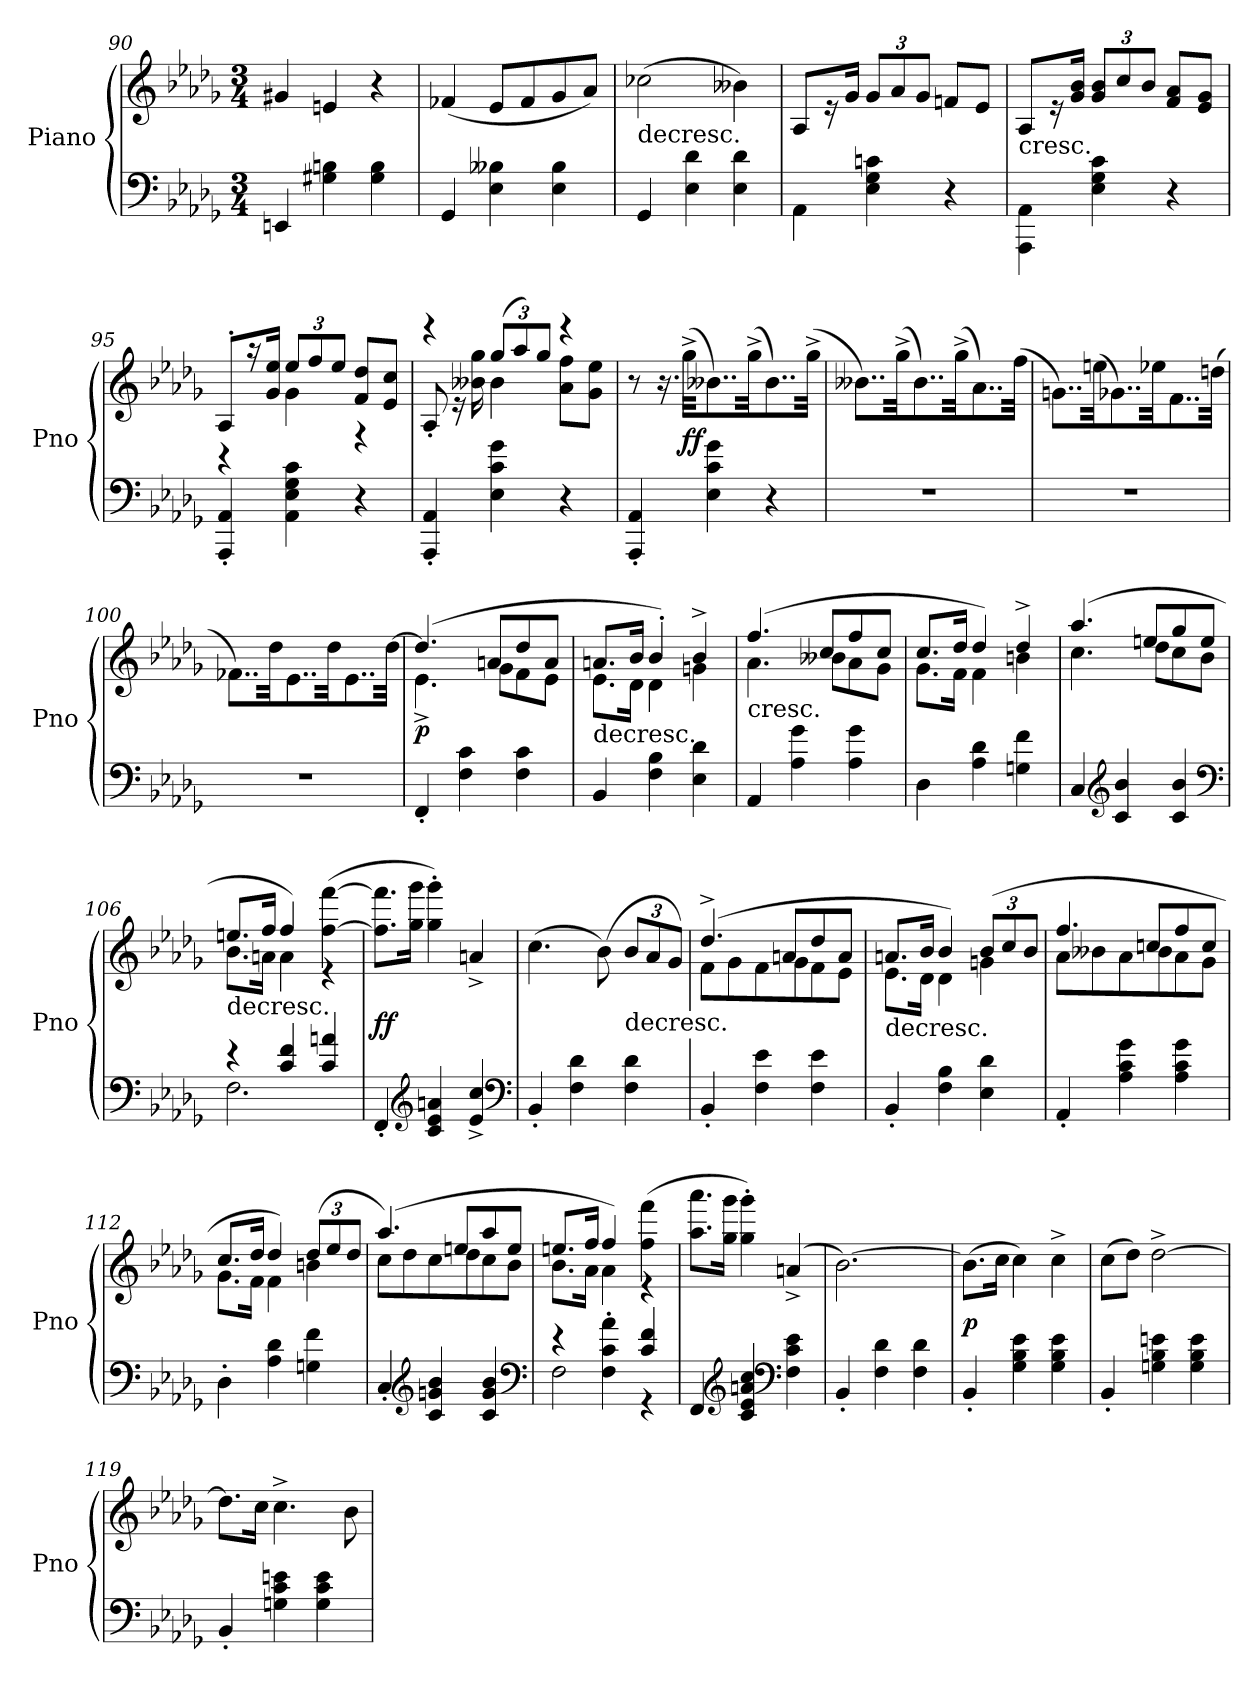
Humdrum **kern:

**kern	**kern	**dynam
*part1	*part1	*part1
*staff2	*staff1	*staff1/2
*I"Piano	*	*
*I'Pno	*	*
*clefF4	*clefG2	*
*k[b-e-a-d-g-]	*k[b-e-a-d-g-]	*
*b-:	*b-:	*
*M3/4	*M3/4	*
=90	=90	=90
4EEn/	4g#X/	.
4G#X\ 4Bn\	4en/	.
4G#\ 4B\	4r	.
=91	=91	=91
4GG-/	(4f-X/	.
4E-\ 4B--X\	8e-/L	.
.	8f-/	.
4E-\ 4B--\	8g-/	.
.	8a-/J)	.
=92	=92	=92
!	!LO:TX:c:t=decresc.	!
4GG-/	(2cc-X\	.
4E-\ 4d-\	.	.
4E-\ 4d-\	4b--X\)	.
=93	=93	=93
4AA-\	8A-/L	.
.	16r	.
.	16g-/Jk	.
4E-\ 4G-\ 4cn\	12g-/L	.
.	12a-/	.
.	12g-/J	.
4r	8fn/L	.
.	8e-/J	.
=94	=94	=94
!	!LO:TX:c:t=cresc.	!
4AAA-\ 4AA-\	8A-/L	.
.	16r	.
.	16g-/ 16b-/Jk	.
4E-\ 4G-\ 4c\	12g-/ 12b-/L	.
.	12cc/	.
.	12b-/J	.
4r	8f/ 8a-/L	.
.	8e-/ 8g-/J	.
=95	=95	=95
*	*^	*
4AAA-'/ 4AA-'/	8A-'/L	4r	.
.	16r	.	.
.	16g-/ 16ee-/Jk	.	.
4AA-\ 4E-\ 4G-\ 4c\	12ee-/L	4g-\	.
.	12ff/	.	.
.	12ee-/J	.	.
4r	8f/ 8dd-/L	4r	.
.	8e-/ 8cc/J	.	.
=96	=96	=96	=96
4AAA-'/ 4AA-'/	4r	8A-'/	.
.	.	16r	.
.	.	16b--X\ 16gg-\	.
4E-\ 4c\ 4g-\	(12gg-/L	4b--\	.
.	12aa-/)	.	.
.	12gg-/J	.	.
4r	4r	8a-\ 8ff\L	.
.	.	8g-\ 8ee-\J	.
*	*v	*v	*
=97	=97	=97
4AAA-'/ 4AA-'/	8r	.
.	16.r	.
.	(32gg-^\KKL	ff
4E-\ 4c\ 4g-\	8..b--X\)	.
.	(32gg-^\KK	.
4r	8..b--\)	.
.	(32gg-^\Jkk	.
=98	=98	=98
2.r	8..b--X\L)	.
.	(32gg-^\KK	.
.	8..b--\)	.
.	(32gg-^\KK	.
.	8..a-\)	.
.	(32ff\Jkk	.
=99	=99	=99
2.r	8..gn\L)	.
.	(32een\KK	.
.	8..g-X\)	.
.	32ee-X\KK	.
.	8..f\	.
.	(32ddn\Jkk	.
=100	=100	=100
2.r	8..f-X\L)	.
.	32dd-\KK	.
.	8..e-\	.
.	32dd-\KK	.
.	8..e-\	.
.	[32dd-\Jkk	.
=101	=101	=101
*	*^	*
4FF'/	(4.dd-/]	4.e-^\	p
4F\ 4c\	.	.	.
.	8an/L	8g-\L	.
4F\ 4c\	8dd-/	8f\	.
.	8a/J	8e-\J	.
=102	=102	=102	=102
!	!LO:TX:c:t=decresc.	!	!
4BB-/	8.an/L	8.e-\L	.
.	16b-/Jk	16d-\Jk	.
4F\ 4B-\	4b-'/)	4d-\	.
4E-\ 4d-\	4b-^/	4gn\	.
=103	=103	=103	=103
!	!LO:TX:c:t=cresc.	!	!
4AA-/	(4.ff/	4.a-\	.
4A-\ 4g-\	.	.	.
.	8cc/L	8b--X\L	.
4A-\ 4g-\	8ff/	8a-\	.
.	8cc/J	8g-\J	.
=104	=104	=104	=104
4D-\	8.cc/L	8.g-\L	.
.	16dd-/Jk	16f\Jk	.
4A-\ 4d-\	4dd-/)	4f\	.
4Gn\ 4f\	4dd-^/	4bn\	.
=105	=105	=105	=105
4C/	(4.aa-/	4.cc\	.
*clefG2	*	*	*
4c/ 4b-/	.	.	.
.	8een/L	8dd-\L	.
4c/ 4b-/	8gg-/	8cc\	.
.	8ee/J	8b-\J	.
*clefF4	*	*	*
=106	=106	=106	=106
*^	*	*	*
!	!	!LO:TX:c:t=decresc.	!	!
4r	2.F\	8.een/L	8.b-\L	.
.	.	16ff/Jk	16an\Jk	.
4c/ 4f/	.	4ff/)	4a\	.
4c/ 4an/	.	([4ff\ [4fff\	4r	.
*v	*v	*	*	*
*	*v	*v	*
=107	=107	=107
4FF'/	8.ff]\ 8.fff]\L	ff
.	16gg-\ 16ggg-\Jk	.
*clefG2	*	*
4c/ 4e-/ 4an/	4gg-'\ 4ggg-'\)	.
4e-^/ 4cc^/	4an^/	.
*clefF4	*	*
=108	=108	=108
4BB-'/	(4.cc\	.
4F\ 4d-\	.	.
.	(8b-\)	.
!	!LO:TX:c:t=decresc.	!
4F\ 4d-\	12b-/L	.
.	12a-/	.
.	12g-/J)	.
=109	=109	=109
*	*^	*
4BB-'/	(4.dd-^/	8f\L	.
.	.	8g-\	.
4F\ 4e-\	.	8f\	.
.	8an/L	8g-\	.
4F\ 4e-\	8dd-/	8f\	.
.	8a/J	8e-\J	.
=110	=110	=110	=110
!	!LO:TX:c:t=decresc.	!	!
4BB-'/	8.an/L	8.e-\L	.
.	16b-/Jk	16d-\Jk	.
4F\ 4B-\	4b-/)	4d-\	.
4E-\ 4d-\	(12b-/L	4gn\	.
.	12cc/	.	.
.	12b-/J	.	.
=111	=111	=111	=111
4AA-'/	4.ff/	8a-\L	.
.	.	8b--X\	.
4A-\ 4c\ 4g-\	.	8a-\	.
.	8ccn/L	8b--\	.
4A-\ 4c\ 4g-\	8ff/	8a-\	.
.	8cc/J	8g-\J	.
=112	=112	=112	=112
4D-'\	8.cc/L	8.g-\L	.
.	16dd-/Jk	16f\Jk	.
4A-\ 4d-\	4dd-/)	4f\	.
4Gn\ 4f\	(12dd-/L	4bn\	.
.	12ee-/	.	.
.	12dd-/J	.	.
=113	=113	=113	=113
4C'/	(4.aa-/)	8cc\L	.
.	.	8dd-\	.
*clefG2	*	*	*
4c/ 4gn/ 4b-/	.	8cc\	.
.	8een/L	8dd-\	.
4c/ 4g/ 4b-/	8aa-/	8cc\	.
.	8ee/J	8b-\J	.
*clefF4	*	*	*
=114	=114	=114	=114
*^	*	*	*
4r	2F\	8.een/L	8.b-\L	.
.	.	16ff/Jk	16a-\Jk	.
4F'\ 4c'\ 4a-'\	.	4ff/)	4a-\	.
4c/ 4f/	4r	(4ff\ 4fff\	4r	.
*v	*v	*	*	*
*	*v	*v	*
=115	=115	=115
4FF/	8.aa-\ 8.aaa-\L	.
.	16gg-\ 16ggg-\Jk	.
*clefG2	*	*
4c/ 4e-/ 4an/ 4cc/	4gg-'\ 4ggg-'\)	.
*clefF4	*	*
4F\ 4c\ 4e-\	(4an^/	.
=116	=116	=116
4BB-'/	[2.b-\)	.
4F\ 4d-\	.	.
4F\ 4d-\	.	.
=117	=117	=117
4BB-'/	(8.b-\L]	p
.	16cc\Jk	.
4G-\ 4B-\ 4e-\	4cc\)	.
4G-\ 4B-\ 4e-\	4cc^\	.
=118	=118	=118
4BB-'/	(8cc\L	.
.	8dd-\J)	.
4Gn\ 4B-\ 4en\	[2dd-^\	.
4G\ 4B-\ 4e\	.	.
=119	=119	=119
4BB-'/	8.dd-\L]	.
.	16cc\Jk	.
4Gn\ 4c\ 4en\	4.cc^\	.
4G\ 4c\ 4e\	.	.
.	8b-\	.
=	=	=
*-	*-	*-
